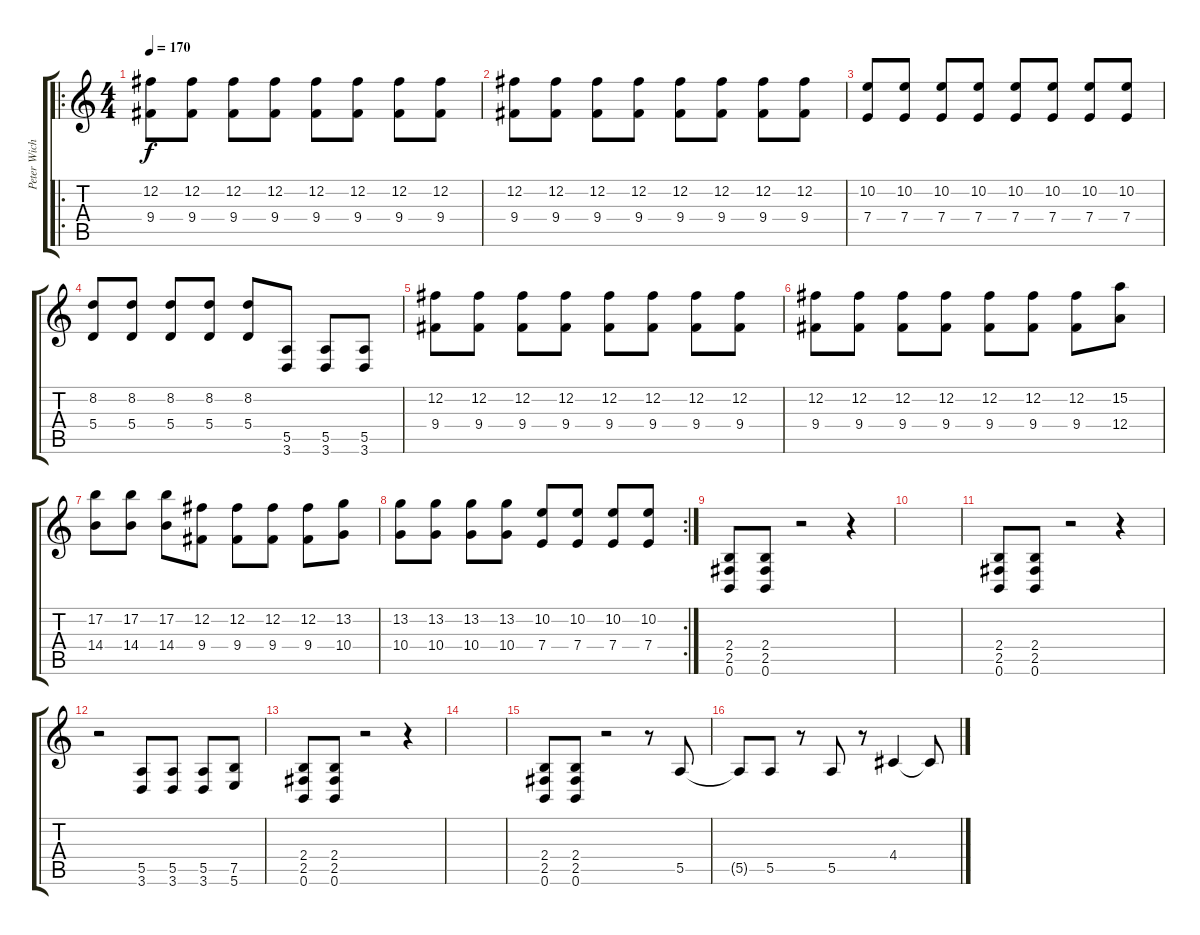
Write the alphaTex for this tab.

\track ("Peter Wichers" "Peter Wich") {instrument distortionguitar}
\staff {score tabs}
\tuning (B3 Gb3 D3 A2 E2 B1) {hide}
\ro
\ts (4 4)
\tempo 170
\clef g2
\ks c
(12.2 9.4).8{dy f} (12.2 9.4).8 (12.2 9.4).8 (12.2 9.4).8 (12.2 9.4).8 (12.2 9.4).8 (12.2 9.4).8 (12.2 9.4).8 |
(12.2 9.4).8 (12.2 9.4).8 (12.2 9.4).8 (12.2 9.4).8 (12.2 9.4).8 (12.2 9.4).8 (12.2 9.4).8 (12.2 9.4).8 |
(10.2 7.4).8 (10.2 7.4).8 (10.2 7.4).8 (10.2 7.4).8 (10.2 7.4).8 (10.2 7.4).8 (10.2 7.4).8 (10.2 7.4).8 |
(8.2 5.4).8 (8.2 5.4).8 (8.2 5.4).8 (8.2 5.4).8 (8.2 5.4).8 (5.5 3.6).8 (5.5 3.6).8 (5.5 3.6).8 |
(12.2 9.4).8 (12.2 9.4).8 (12.2 9.4).8 (12.2 9.4).8 (12.2 9.4).8 (12.2 9.4).8 (12.2 9.4).8 (12.2 9.4).8 |
(12.2 9.4).8 (12.2 9.4).8 (12.2 9.4).8 (12.2 9.4).8 (12.2 9.4).8 (12.2 9.4).8 (12.2 9.4).8 (15.2 12.4).8 |
(17.2 14.4).8 (17.2 14.4).8 (17.2 14.4).8 (12.2 9.4).8 (12.2 9.4).8 (12.2 9.4).8 (12.2 9.4).8 (13.2 10.4).8 |
\rc 2
(13.2 10.4).8 (13.2 10.4).8 (13.2 10.4).8 (13.2 10.4).8 (10.2 7.4).8 (10.2 7.4).8 (10.2 7.4).8 (10.2 7.4).8 |
(2.4 2.5 0.6).8 (2.4 2.5 0.6).8 r.2 r.4 |
|
(2.4 2.5 0.6).8 (2.4 2.5 0.6).8 r.2 r.4 |
r.2 (5.5 3.6).8 (5.5 3.6).8 (5.5 3.6).8 (7.5 5.6).8 |
(2.4 2.5 0.6).8 (2.4 2.5 0.6).8 r.2 r.4 |
|
(2.4 2.5 0.6).8 (2.4 2.5 0.6).8 r.2 r.8 5.5.8 |
5.5{t}.8 5.5.8 r.8 5.5.8 r.8 4.4.4 4.4{t}.8
